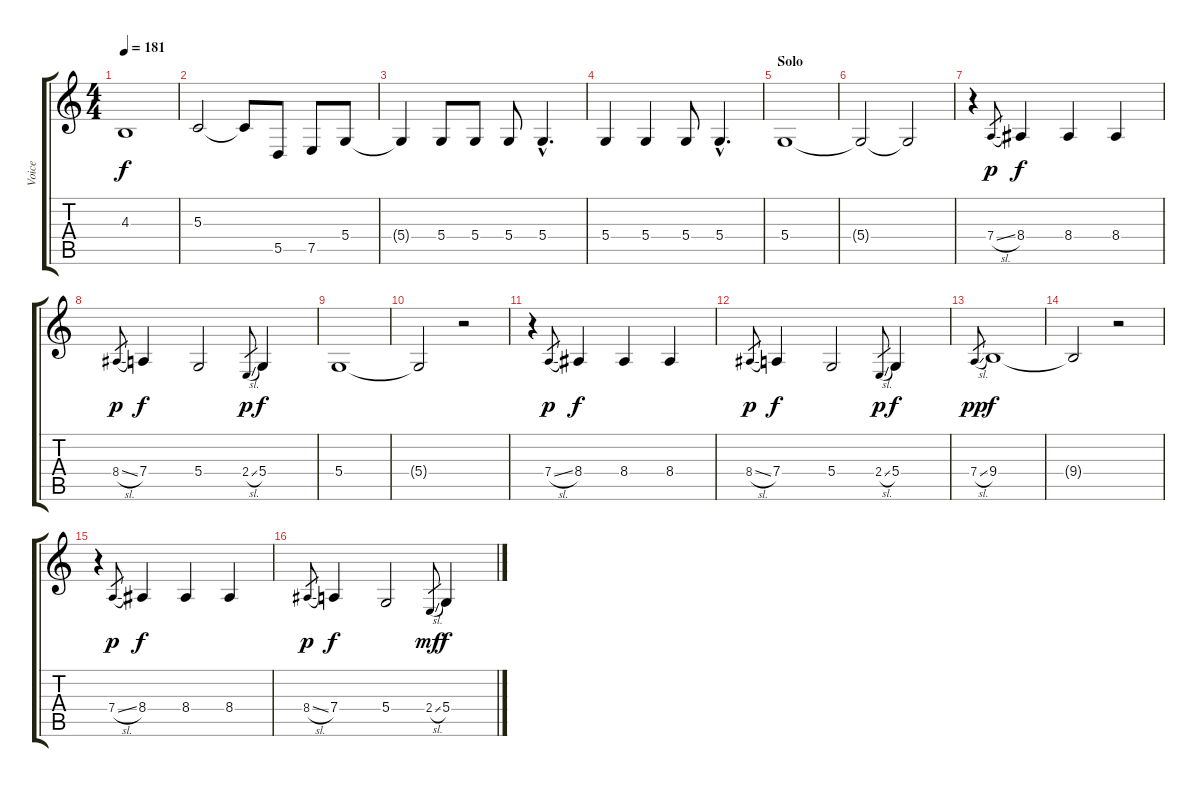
\track ("Voice" "Voice") {instrument clarinet}
\staff {score tabs}
\tuning (E4 B3 G3 D3 A2 E2) {hide}
\ts (4 4)
\tempo 181
\clef g2
\ks c
4.3.1{dy f} |
5.3.2 5.3{t}.8 5.5.8 7.5.8 5.4.8 |
5.4{t}.4 5.4.8 5.4.8 5.4.8 5.4{hac}.4{d} |
5.4.4 5.4.4 5.4.8 5.4{hac}.4{d} |
\section ("" "Solo")
5.4.1 |
5.4{t}.2 5.4{t}.2 |
r.4 7.4{sl}.8{gr dy p} 8.4.4{dy f} 8.4.4 8.4.4 |
8.4{sl}.8{gr dy p} 7.4.4{dy f} 5.4.2 2.4{sl}.8{gr dy p} 5.4.4{dy f} |
5.4.1 |
5.4{t}.2 r.2 |
r.4 7.4{sl}.8{gr dy p} 8.4.4{dy f} 8.4.4 8.4.4 |
8.4{sl}.8{gr dy p} 7.4.4{dy f} 5.4.2 2.4{sl}.8{gr dy p} 5.4.4{dy f} |
7.4{sl}.8{gr dy pp} 9.4.1{dy f} |
9.4{t}.2 r.2 |
r.4 7.4{sl}.8{gr dy p} 8.4.4{dy f} 8.4.4 8.4.4 |
8.4{sl}.8{gr dy p} 7.4.4{dy f} 5.4.2 2.4{sl}.8{gr dy mf} 5.4.4{dy f}
